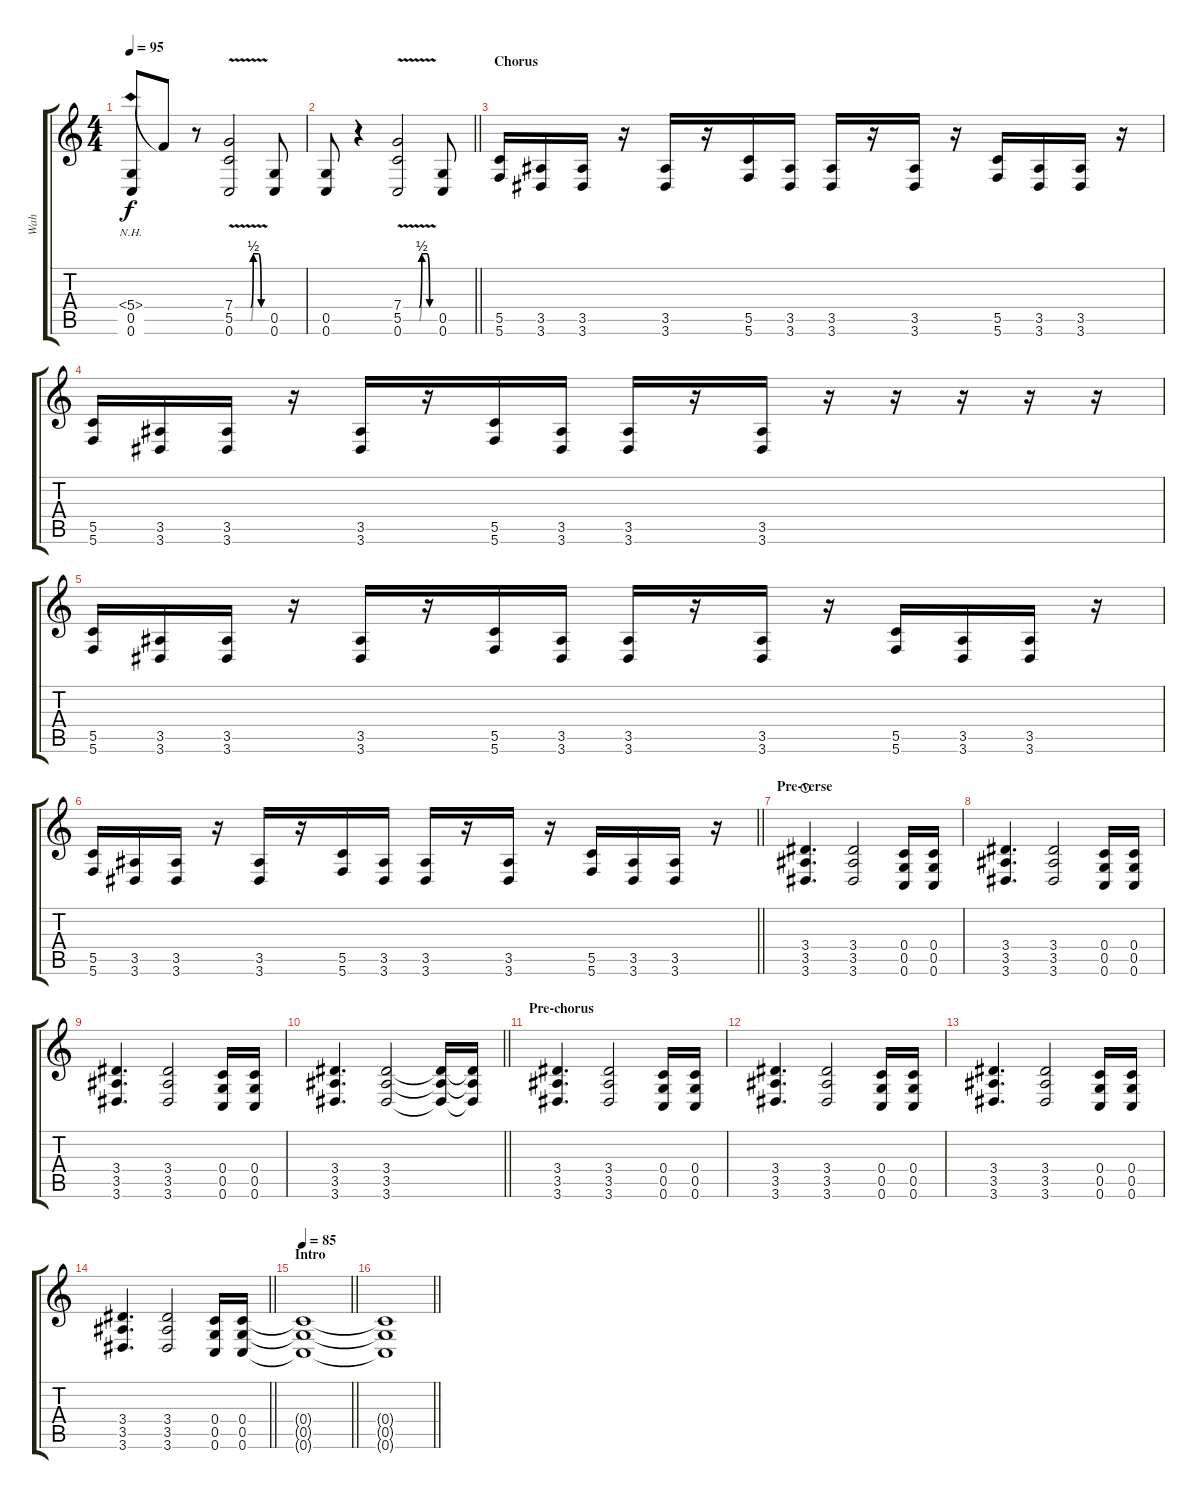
\track ("Wah" "Wah") {instrument overdrivenguitar}
\staff {score tabs}
\tuning (D4 A3 F3 C3 G2 C2) {hide}
\ts (4 4)
\tempo 95
\clef g2
\ks c
(5.4{nh} 0.5 0.6).8{dy f} 5.4{t}.8 r.8 (7.4{be (custom 0 0 15 0 30 0 35 2 45 2 50 0 60 0)} 5.5{be (custom 0 0 15 0 30 0 35 2 45 2 50 0 60 0)} 0.6{v}).2 (0.5 0.6).8 |
\barLineRight lightlight
(0.5 0.6).8 r.4 (7.4{be (custom 0 0 15 0 30 0 35 2 45 2 50 0 60 0)} 5.5{be (custom 0 0 15 0 30 0 35 2 45 2 50 0 60 0)} 0.6{v}).2 (0.5 0.6).8 |
\section ("" "Chorus")
(5.5 5.6).16 (3.5 3.6).16 (3.5 3.6).16 r.16 (3.5 3.6).16 r.16 (5.5 5.6).16 (3.5 3.6).16 (3.5 3.6).16 r.16 (3.5 3.6).16 r.16 (5.5 5.6).16 (3.5 3.6).16 (3.5 3.6).16 r.16 |
(5.5 5.6).16 (3.5 3.6).16 (3.5 3.6).16 r.16 (3.5 3.6).16 r.16 (5.5 5.6).16 (3.5 3.6).16 (3.5 3.6).16 r.16 (3.5 3.6).16 r.16 r.16 r.16 r.16 r.16 |
(5.5 5.6).16 (3.5 3.6).16 (3.5 3.6).16 r.16 (3.5 3.6).16 r.16 (5.5 5.6).16 (3.5 3.6).16 (3.5 3.6).16 r.16 (3.5 3.6).16 r.16 (5.5 5.6).16 (3.5 3.6).16 (3.5 3.6).16 r.16 |
\barLineRight lightlight
(5.5 5.6).16 (3.5 3.6).16 (3.5 3.6).16 r.16 (3.5 3.6).16 r.16 (5.5 5.6).16 (3.5 3.6).16 (3.5 3.6).16 r.16 (3.5 3.6).16 r.16 (5.5 5.6).16 (3.5 3.6).16 (3.5 3.6).16 r.16 |
\section ("" "Pre-verse")
(3.4 3.5 3.6).4{d waho} (3.4 3.5 3.6).2 (0.4 0.5 0.6).16 (0.4 0.5 0.6).16 |
(3.4 3.5 3.6).4{d} (3.4 3.5 3.6).2 (0.4 0.5 0.6).16 (0.4 0.5 0.6).16 |
(3.4 3.5 3.6).4{d} (3.4 3.5 3.6).2 (0.4 0.5 0.6).16 (0.4 0.5 0.6).16 |
\barLineRight lightlight
(3.4 3.5 3.6).4{d} (3.4 3.5 3.6).2 (3.4{t} 3.5{t} 3.6{t}).16 (3.4{t} 3.5{t} 3.6{t}).16 |
\section ("" "Pre-chorus")
(3.4 3.5 3.6).4{d} (3.4 3.5 3.6).2 (0.4 0.5 0.6).16 (0.4 0.5 0.6).16 |
(3.4 3.5 3.6).4{d} (3.4 3.5 3.6).2 (0.4 0.5 0.6).16 (0.4 0.5 0.6).16 |
(3.4 3.5 3.6).4{d} (3.4 3.5 3.6).2 (0.4 0.5 0.6).16 (0.4 0.5 0.6).16 |
\barLineRight lightlight
(3.4 3.5 3.6).4{d} (3.4 3.5 3.6).2 (0.4 0.5 0.6).16 (0.4 0.5 0.6).16 |
\section ("" "Intro")
\tempo 85
\barLineRight lightlight
(0.4{t} 0.5{t} 0.6{t}).1 |
\barLineRight lightlight
(0.4{t} 0.5{t} 0.6{t}).1
